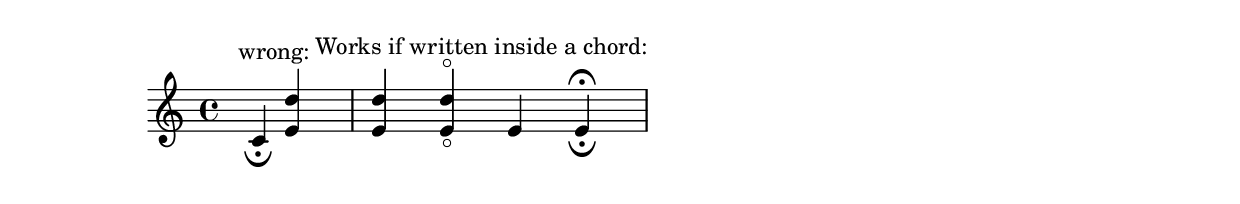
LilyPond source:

%% Do not edit this file; it is automatically
%% generated from LSR http://lsr.dsi.unimi.it
%% This file is in the public domain.
\version "2.13.4"

\header {
  lsrtags = "expressive-marks, tweaks-and-overrides"

  texidoc = "
By default, LilyPond does not allow the same articulation (e.g. an
accent, a fermata, a flageolet, etc.) to be displayed above and below a
note. For example, c4_\\fermata^\\fermata will only show a fermata
below. The fermata above will simply be ignored. However, one can stick
scripts (just like fingerings) inside a chord, which means it is
possible to have as many articulations as desired. This approach has
the advantage that it ignores the stem and positions the articulation
relative to the note head. This can be seen in the case of the
flageolets in the snippet. To mimic the behaviour of scripts outside a
chord, 'add-stem-support would be required. So, the solution is to
write the note as a chord and add the articulations inside the <...>.
The direction will always be above, but one can tweak this via a
\\tweak: @code{<c-\\tweak #'direction #DOWN-\\fermata^\\fermata>}

"
  doctitle = "Showing the same articulation above and below a note or chord"
} % begin verbatim

% The same as \flageolet, just a little smaller
smallFlageolet =
#(let ((m (make-music 'ArticulationEvent 'articulation-type "flageolet")))
   (ly:music-set-property! m 'tweaks
     (acons 'font-size -2 (ly:music-property m 'tweaks)))
  m)

\relative c' {
  s4^"wrong:"
  c_\fermata^\fermata % The second fermata is ignored!
  <e d'>^\smallFlageolet_\smallFlageolet

  % it works only if you wrap the note inside a chord. By default,
  % all articulations will be printed above, so you have to tweak 
  % the direction.
  s4^"Works if written inside a chord:"
  <e-\tweak #'direction #DOWN -\smallFlageolet d'^\smallFlageolet>
  <e-\tweak #'direction #DOWN -\flageolet d'^\flageolet>
  <e-\tweak #'direction #DOWN -\smallFlageolet^\smallFlageolet>
  <e-\tweak #'direction #DOWN -\fermata^\fermata>
}

